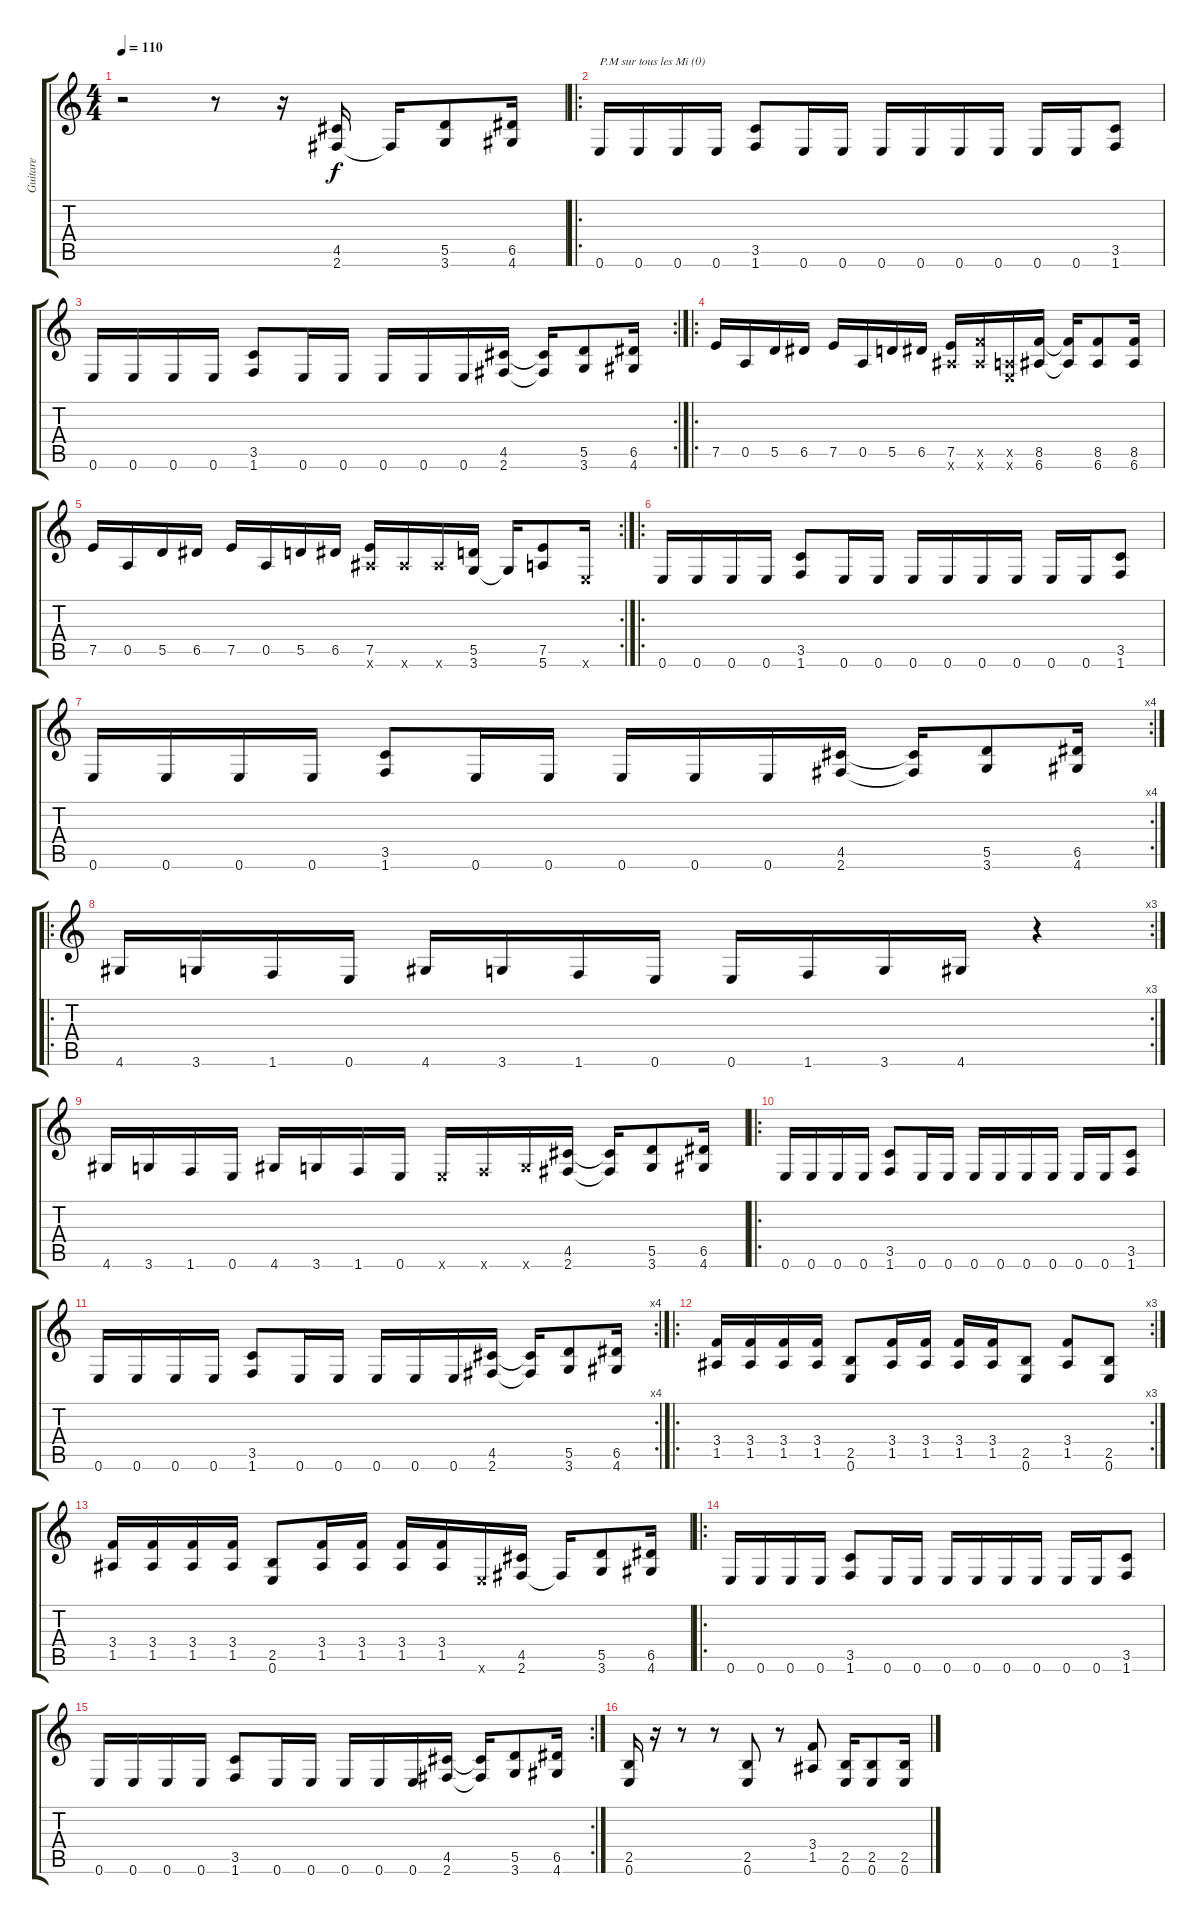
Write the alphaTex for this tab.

\track ("Guitare" "Guitare") {instrument distortionguitar}
\staff {score tabs}
\tuning (E4 B3 G3 D3 A2 E2) {hide}
\ts (4 4)
\tempo 110
\clef g2
\ks c
r.2{dy f instrument distortionguitar} r.8 r.16 (4.5 2.6).16 2.6{t}.16 (5.5 3.6).8 (6.5 4.6).16 |
\ro
0.6.16{txt "P.M sur tous les Mi (0)"} 0.6.16 0.6.16 0.6.16 (3.5 1.6).8 0.6.16 0.6.16 0.6.16 0.6.16 0.6.16 0.6.16 0.6.16 0.6.16 (3.5 1.6).8 |
\rc 2
0.6.16 0.6.16 0.6.16 0.6.16 (3.5 1.6).8 0.6.16 0.6.16 0.6.16 0.6.16 0.6.16 (4.5 2.6).16 (4.5{t} 2.6{t}).16 (5.5 3.6).8 (6.5 4.6).16 |
\ro
7.5.16 0.5.16 5.5.16 6.5.16 7.5.16 0.5.16 5.5.16 6.5.16 (7.5 6.6{x}).16 (8.5{x} 6.6{x}).16 (0.5{x} 0.6{x}).16 (8.5 6.6).16 (8.5{t} 6.6{t}).16 (8.5 6.6).8 (8.5 6.6).16 |
\rc 2
7.5.16 0.5.16 5.5.16 6.5.16 7.5.16 0.5.16 5.5.16 6.5.16 (7.5 6.6{x}).16 6.6{x}.16 6.6{x}.16 (5.5 3.6).16 3.6{t}.16 (7.5 5.6).8 0.6{x}.16 |
\ro
0.6.16 0.6.16 0.6.16 0.6.16 (3.5 1.6).8 0.6.16 0.6.16 0.6.16 0.6.16 0.6.16 0.6.16 0.6.16 0.6.16 (3.5 1.6).8 |
\rc 4
0.6.16 0.6.16 0.6.16 0.6.16 (3.5 1.6).8 0.6.16 0.6.16 0.6.16 0.6.16 0.6.16 (4.5 2.6).16 (4.5{t} 2.6{t}).16 (5.5 3.6).8 (6.5 4.6).16 |
\ro
\rc 3
4.6.16 3.6.16 1.6.16 0.6.16 4.6.16 3.6.16 1.6.16 0.6.16 0.6.16 1.6.16 3.6.16 4.6.16 r.4 |
4.6.16 3.6.16 1.6.16 0.6.16 4.6.16 3.6.16 1.6.16 0.6.16 0.6{x}.16 1.6{x}.16 3.6{x}.16 (4.5 2.6).16 (4.5{t} 2.6{t}).16 (5.5 3.6).8 (6.5 4.6).16 |
\ro
0.6.16 0.6.16 0.6.16 0.6.16 (3.5 1.6).8 0.6.16 0.6.16 0.6.16 0.6.16 0.6.16 0.6.16 0.6.16 0.6.16 (3.5 1.6).8 |
\rc 4
0.6.16 0.6.16 0.6.16 0.6.16 (3.5 1.6).8 0.6.16 0.6.16 0.6.16 0.6.16 0.6.16 (4.5 2.6).16 (4.5{t} 2.6{t}).16 (5.5 3.6).8 (6.5 4.6).16 |
\ro
\rc 3
(3.4 1.5).16 (3.4 1.5).16 (3.4 1.5).16 (3.4 1.5).16 (2.5 0.6).8 (3.4 1.5).16 (3.4 1.5).16 (3.4 1.5).16 (3.4 1.5).16 (2.5 0.6).8 (3.4 1.5).8 (2.5 0.6).8 |
(3.4 1.5).16 (3.4 1.5).16 (3.4 1.5).16 (3.4 1.5).16 (2.5 0.6).8 (3.4 1.5).16 (3.4 1.5).16 (3.4 1.5).16 (3.4 1.5).16 0.6{x}.16 (4.5 2.6).16 2.6{t}.16 (5.5 3.6).8 (6.5 4.6).16 |
\ro
0.6.16 0.6.16 0.6.16 0.6.16 (3.5 1.6).8 0.6.16 0.6.16 0.6.16 0.6.16 0.6.16 0.6.16 0.6.16 0.6.16 (3.5 1.6).8 |
\rc 2
0.6.16 0.6.16 0.6.16 0.6.16 (3.5 1.6).8 0.6.16 0.6.16 0.6.16 0.6.16 0.6.16 (4.5 2.6).16 (4.5{t} 2.6{t}).16 (5.5 3.6).8 (6.5 4.6).16 |
(2.5 0.6).16 r.16 r.8 r.8 (2.5 0.6).8 r.8 (3.4 1.5).8 (2.5 0.6).16 (2.5 0.6).8 (2.5 0.6).16
